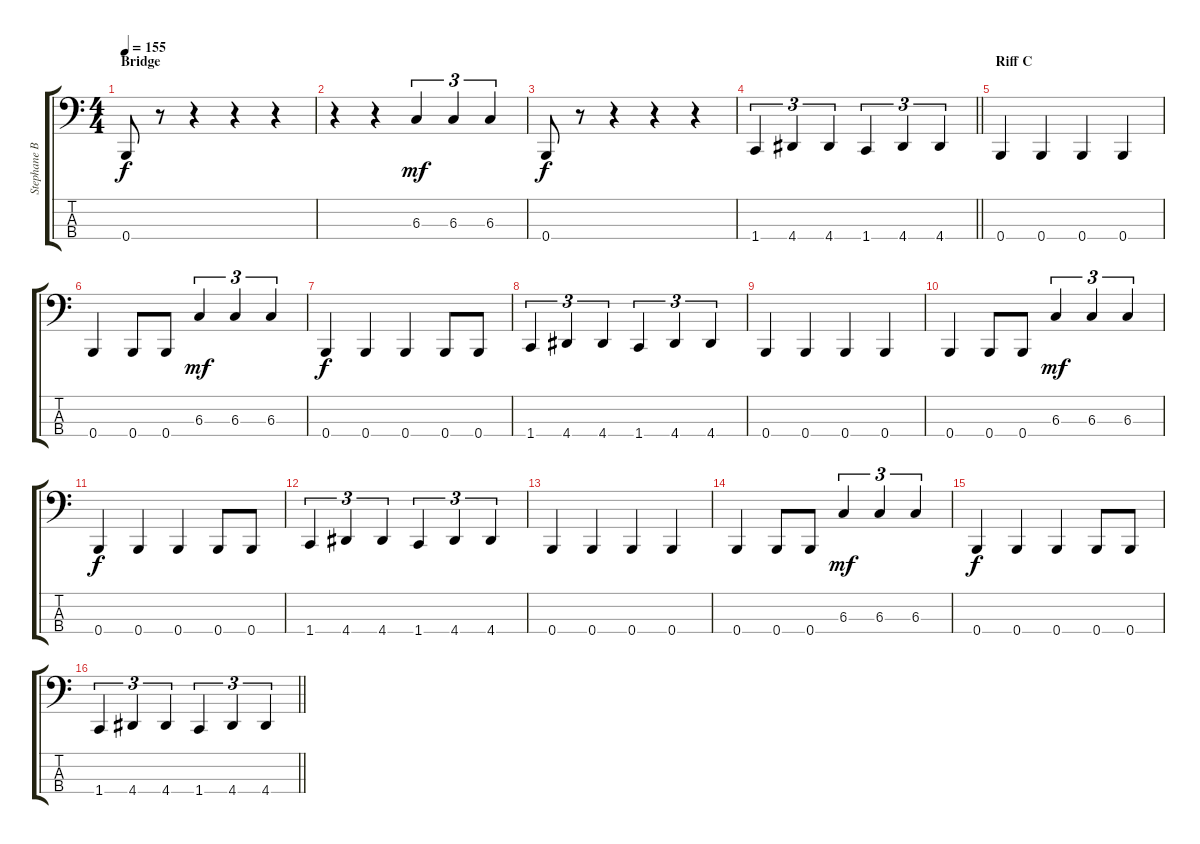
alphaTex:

\track ("Stephane Barbe" "Stephane B") {instrument electricbasspick}
\staff {score tabs}
\tuning (E2 B1 Gb1 B0) {hide}
\ts (4 4)
\section ("" "Bridge")
\tempo 155
\clef f4
\ks c
0.4.8{dy f} r.8 r.4 r.4 r.4 |
r.4 r.4 6.3.4{tu (3 2) dy mf} 6.3.4{tu (3 2)} 6.3.4{tu (3 2)} |
0.4.8{dy f} r.8 r.4 r.4 r.4 |
\barLineRight lightlight
1.4.4{tu (3 2)} 4.4.4{tu (3 2)} 4.4.4{tu (3 2)} 1.4.4{tu (3 2)} 4.4.4{tu (3 2)} 4.4.4{tu (3 2)} |
\section ("" "Riff C")
0.4.4 0.4.4 0.4.4 0.4.4 |
0.4.4 0.4.8 0.4.8 6.3.4{tu (3 2) dy mf} 6.3.4{tu (3 2)} 6.3.4{tu (3 2)} |
0.4.4{dy f} 0.4.4 0.4.4 0.4.8 0.4.8 |
1.4.4{tu (3 2)} 4.4.4{tu (3 2)} 4.4.4{tu (3 2)} 1.4.4{tu (3 2)} 4.4.4{tu (3 2)} 4.4.4{tu (3 2)} |
0.4.4 0.4.4 0.4.4 0.4.4 |
0.4.4 0.4.8 0.4.8 6.3.4{tu (3 2) dy mf} 6.3.4{tu (3 2)} 6.3.4{tu (3 2)} |
0.4.4{dy f} 0.4.4 0.4.4 0.4.8 0.4.8 |
1.4.4{tu (3 2)} 4.4.4{tu (3 2)} 4.4.4{tu (3 2)} 1.4.4{tu (3 2)} 4.4.4{tu (3 2)} 4.4.4{tu (3 2)} |
0.4.4 0.4.4 0.4.4 0.4.4 |
0.4.4 0.4.8 0.4.8 6.3.4{tu (3 2) dy mf} 6.3.4{tu (3 2)} 6.3.4{tu (3 2)} |
0.4.4{dy f} 0.4.4 0.4.4 0.4.8 0.4.8 |
\barLineRight lightlight
1.4.4{tu (3 2)} 4.4.4{tu (3 2)} 4.4.4{tu (3 2)} 1.4.4{tu (3 2)} 4.4.4{tu (3 2)} 4.4.4{tu (3 2)}
